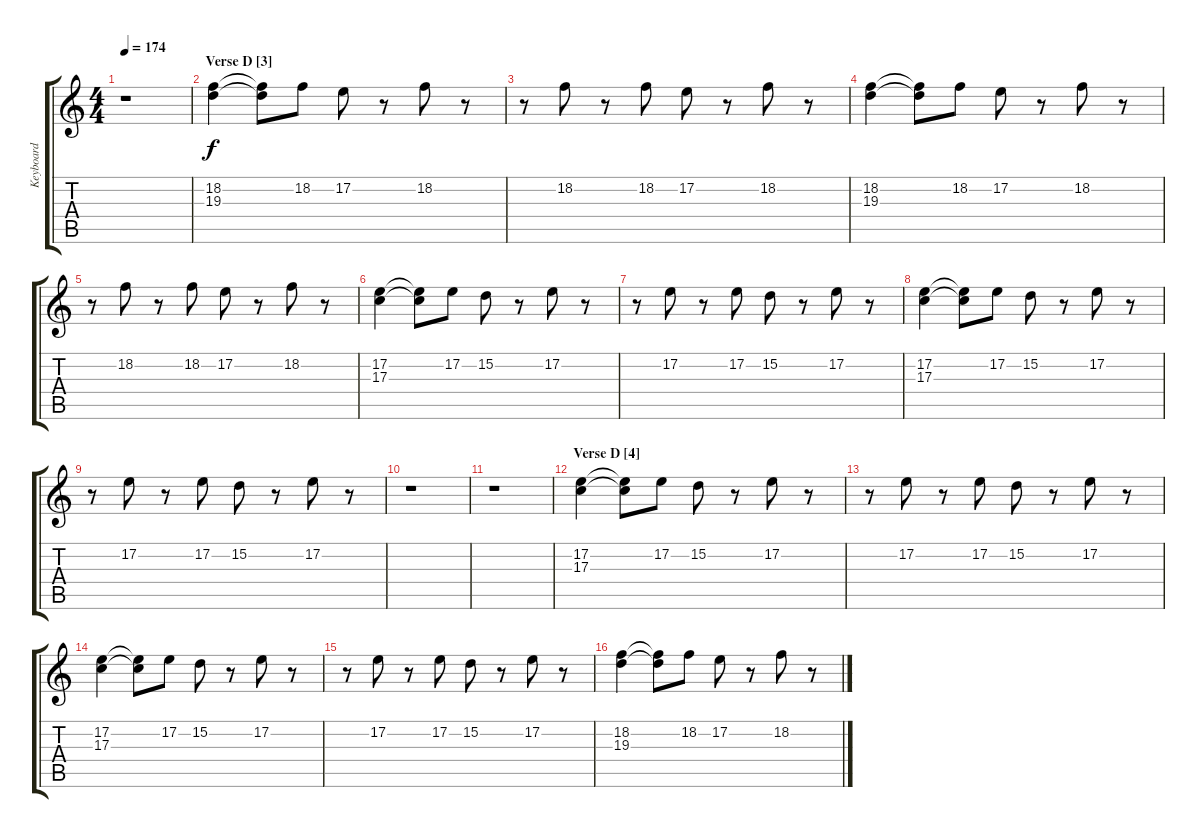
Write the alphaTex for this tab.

\track ("Keyboard" "Keyboard") {instrument brasssection}
\staff {score tabs}
\tuning (E4 B3 G3 D3 A2 E2) {hide}
\ts (4 4)
\tempo 174
\clef g2
\ks c
r.1{dy f} |
\section ("" "Verse D [3]")
(18.2 19.3).4 (18.2{t} 19.3{t}).8 18.2.8 17.2.8 r.8 18.2.8 r.8 |
r.8 18.2.8 r.8 18.2.8 17.2.8 r.8 18.2.8 r.8 |
(18.2 19.3).4 (18.2{t} 19.3{t}).8 18.2.8 17.2.8 r.8 18.2.8 r.8 |
r.8 18.2.8 r.8 18.2.8 17.2.8 r.8 18.2.8 r.8 |
(17.2 17.3).4 (17.2{t} 17.3{t}).8 17.2.8 15.2.8 r.8 17.2.8 r.8 |
r.8 17.2.8 r.8 17.2.8 15.2.8 r.8 17.2.8 r.8 |
(17.2 17.3).4 (17.2{t} 17.3{t}).8 17.2.8 15.2.8 r.8 17.2.8 r.8 |
r.8 17.2.8 r.8 17.2.8 15.2.8 r.8 17.2.8 r.8 |
r.1 |
r.1 |
\section ("" "Verse D [4]")
(17.2 17.3).4 (17.2{t} 17.3{t}).8 17.2.8 15.2.8 r.8 17.2.8 r.8 |
r.8 17.2.8 r.8 17.2.8 15.2.8 r.8 17.2.8 r.8 |
(17.2 17.3).4 (17.2{t} 17.3{t}).8 17.2.8 15.2.8 r.8 17.2.8 r.8 |
r.8 17.2.8 r.8 17.2.8 15.2.8 r.8 17.2.8 r.8 |
(18.2 19.3).4 (18.2{t} 19.3{t}).8 18.2.8 17.2.8 r.8 18.2.8 r.8
